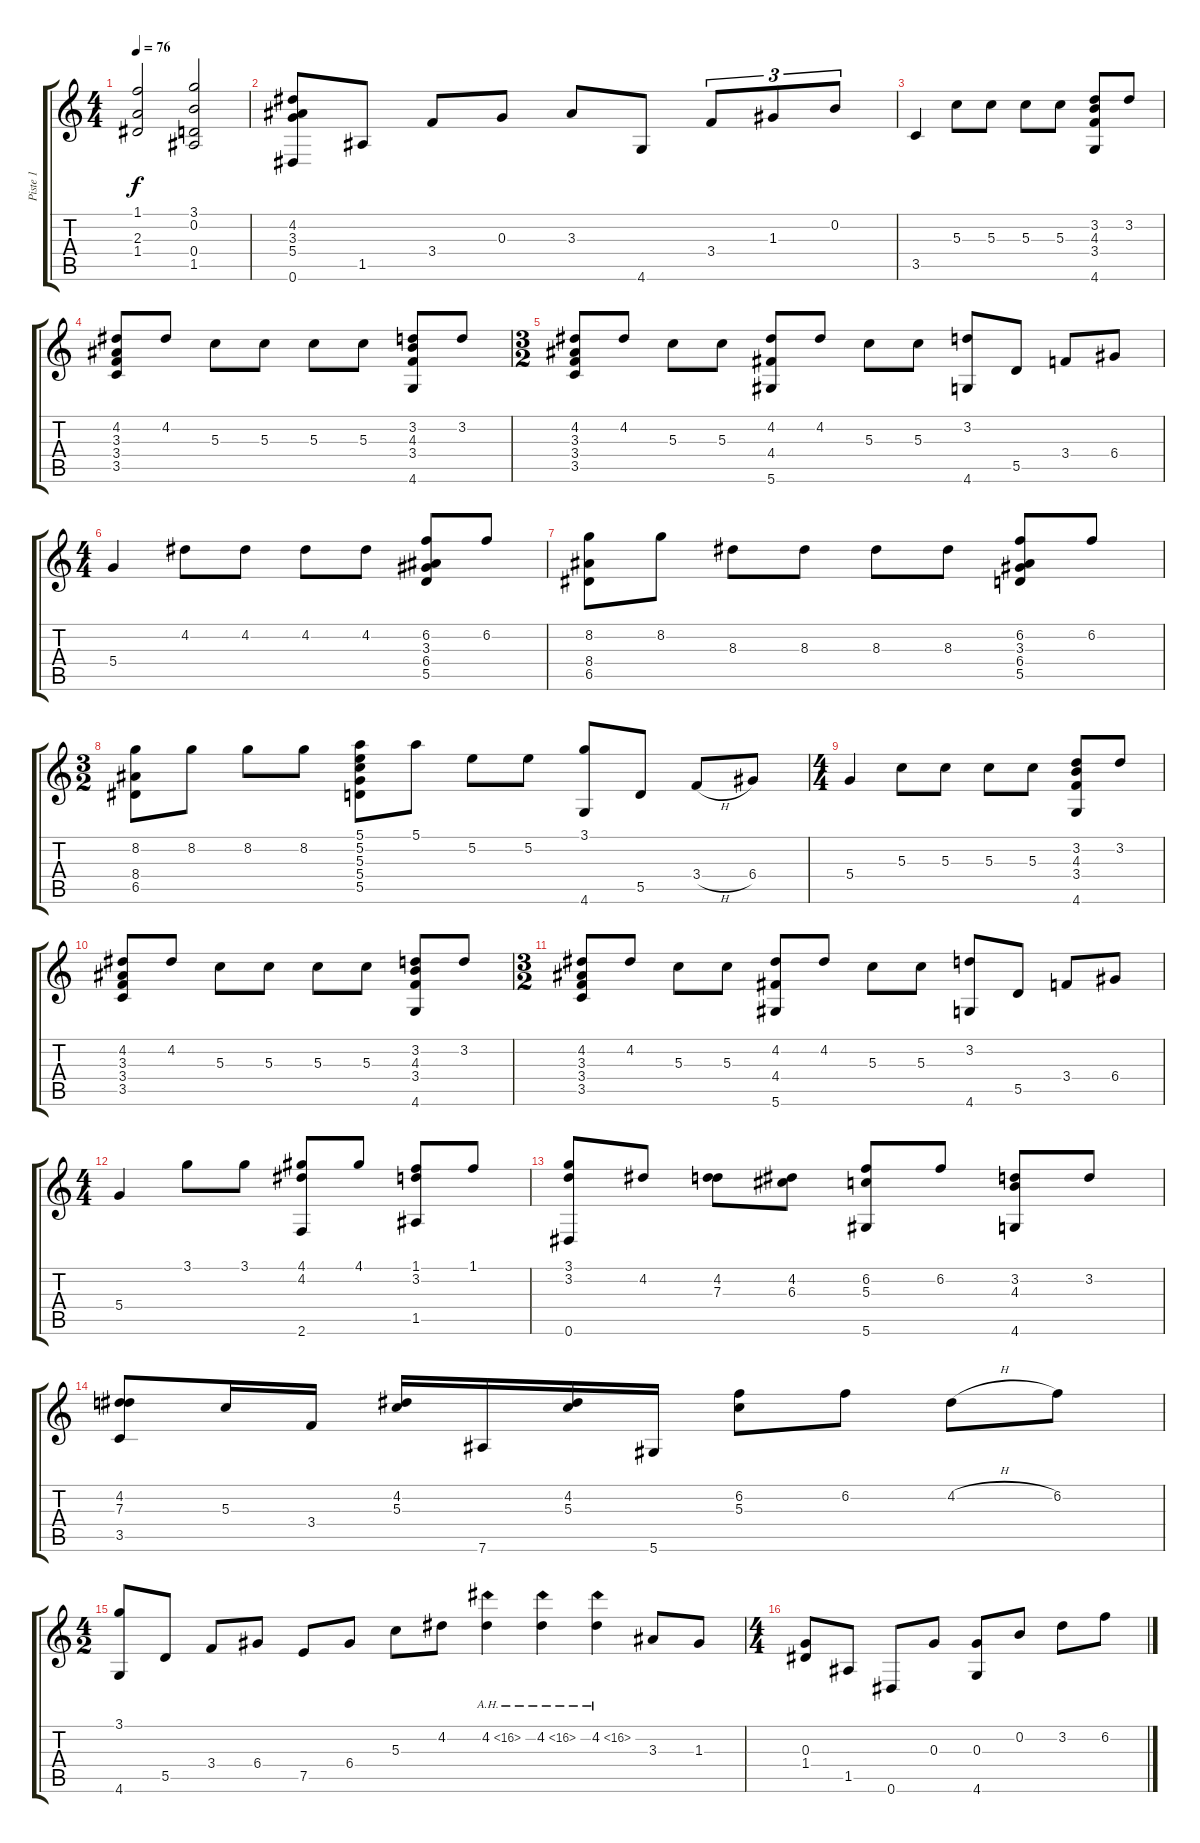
\track ("Piste 1" "Piste 1") {instrument acousticguitarnylon}
\staff {score tabs}
\tuning (E4 B3 G3 D3 A2 Eb2) {hide}
\ts (4 4)
\tempo 76
\clef g2
\ks c
(1.1 2.3 1.4).2{dy f} (3.1 0.2 0.4 1.5).2 |
(4.2 3.3 5.4 0.6).8 1.5.8 3.4.8 0.3.8 3.3.8 4.6.8 3.4.8{tu (3 2)} 1.3.8{tu (3 2)} 0.2.8{tu (3 2)} |
3.5.4 5.3.8 5.3.8 5.3.8 5.3.8 (3.2 4.3 3.4 4.6).8 3.2.8 |
(4.2 3.3 3.4 3.5).8 4.2.8 5.3.8 5.3.8 5.3.8 5.3.8 (3.2 4.3 3.4 4.6).8 3.2.8 |
\ts (3 2)
(4.2 3.3 3.4 3.5).8 4.2.8 5.3.8 5.3.8 (4.2 4.4 5.6).8 4.2.8 5.3.8 5.3.8 (3.2 4.6).8 5.5.8 3.4.8 6.4.8 |
\ts (4 4)
5.4.4 4.2.8 4.2.8 4.2.8 4.2.8 (6.2 3.3 6.4 5.5).8 6.2.8 |
(8.2 8.4 6.5).8 8.2.8 8.3.8 8.3.8 8.3.8 8.3.8 (6.2 3.3 6.4 5.5).8 6.2.8 |
\ts (3 2)
(8.2 8.4 6.5).8 8.2.8 8.2.8 8.2.8 (5.1 5.2 5.3 5.4 5.5).8 5.1.8 5.2.8 5.2.8 (3.1 4.6).8 5.5.8 3.4{h}.8 6.4.8 |
\ts (4 4)
5.4.4 5.3.8 5.3.8 5.3.8 5.3.8 (3.2 4.3 3.4 4.6).8 3.2.8 |
(4.2 3.3 3.4 3.5).8 4.2.8 5.3.8 5.3.8 5.3.8 5.3.8 (3.2 4.3 3.4 4.6).8 3.2.8 |
\ts (3 2)
(4.2 3.3 3.4 3.5).8 4.2.8 5.3.8 5.3.8 (4.2 4.4 5.6).8 4.2.8 5.3.8 5.3.8 (3.2 4.6).8 5.5.8 3.4.8 6.4.8 |
\ts (4 4)
5.4.4 3.1.8 3.1.8 (4.1 4.2 2.6).8 4.1.8 (1.1 3.2 1.5).8 1.1.8 |
(3.1 3.2 0.6).8 4.2.8 (4.2 7.3).8 (4.2 6.3).8 (6.2 5.3 5.6).8 6.2.8 (3.2 4.3 4.6).8 3.2.8 |
(4.2 7.3 3.5).8 5.3.16 3.4.16 (4.2 5.3).16 7.6.16 (4.2 5.3).16 5.6.16 (6.2 5.3).8 6.2.8 4.2{h}.8 6.2.8 |
\ts (4 2)
(3.1 4.6).8 5.5.8 3.4.8 6.4.8 7.5.8 6.4.8 5.3.8 4.2.8 4.2{ah 12}.4 4.2{ah 12}.4 4.2{ah 12}.4 3.3.8 1.3.8 |
\ts (4 4)
(0.3 1.4).8 1.5.8 0.6.8 0.3.8 (0.3 4.6).8 0.2.8 3.2.8 6.2.8
